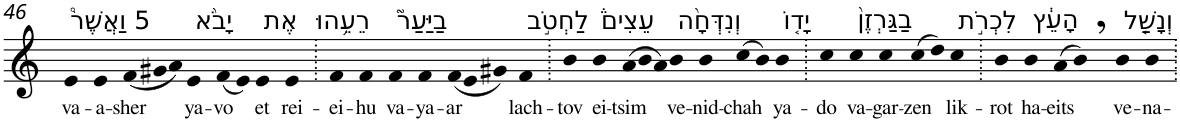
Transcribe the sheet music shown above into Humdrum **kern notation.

**kern	**text
*part1	*part1
*staff1	*staff1
*I"Piano	*
*I'Pno	*
!!LO:PB:g=z
*clefG2	*
*k[]	*
=46	=46
!LO:TX:a:t=5 וַאֲשֶׁר֩	!
!	!LO:LY:b
4e	va-
!	!LO:LY:b
4e	-a-
!	!LO:LY:b
(12f	-sher
12g#X	.
12a)	.
!LO:TX:a:t=יָבֹ֨א	!
!	!LO:LY:b
4e	ya-
!	!LO:LY:b
(8f	-vo
8e)	.
!LO:TX:a:t=אֶת	!
!	!LO:LY:b
4e	et
!LO:TX:a:t=רֵעֵ֥הוּ	!
!	!LO:LY:b
4e	rei-
=47.	=47.
!	!LO:LY:b
4f	-ei-
!	!LO:LY:b
4f	-hu
!LO:TX:a:t=בַיַּעַר֮	!
!	!LO:LY:b
4f	va-
!	!LO:LY:b
4f	-ya-
!	!LO:LY:b
(12f	-ar
12e	.
12g#X)	.
!LO:TX:a:t=לַחְטֹ֣ב	!
!	!LO:LY:b
4f	lach-
=48.	=48.
!	!LO:LY:b
4b	-tov
!LO:TX:a:t=עֵצִים֒	!
!	!LO:LY:b
4b	ei-
!	!LO:LY:b
(12a	-tsim
12b	.
12a)	.
!LO:TX:a:t=וְנִדְּחָ֨ה	!
!	!LO:LY:b
4b	ve-
!	!LO:LY:b
4b	-nid-
!	!LO:LY:b
(8cc	-chah
8b)	.
!LO:TX:a:t=יָד֤וֹ	!
!	!LO:LY:b
4b	ya-
=49.	=49.
!	!LO:LY:b
4cc	-do
!LO:TX:a:t=בַגַּרְזֶן֙	!
!	!LO:LY:b
4cc	va-
!	!LO:LY:b
4cc	-gar-
!	!LO:LY:b
(8cc	-zen
8dd)	.
!LO:TX:a:t=לִכְרֹ֣ת	!
!	!LO:LY:b
4cc	lik-
=50.	=50.
!	!LO:LY:b
4b	-rot
!LO:TX:a:t=הָעֵ֔ץ	!
!	!LO:LY:b
4b	ha-
!	!LO:LY:b
(8a	-eits
8b,)	.
!LO:TX:a:t=וְנָשַׁ֤ל	!
!	!LO:LY:b
4b	ve-
!	!LO:LY:b
4b	-na-
=.	=.
*-	*-
